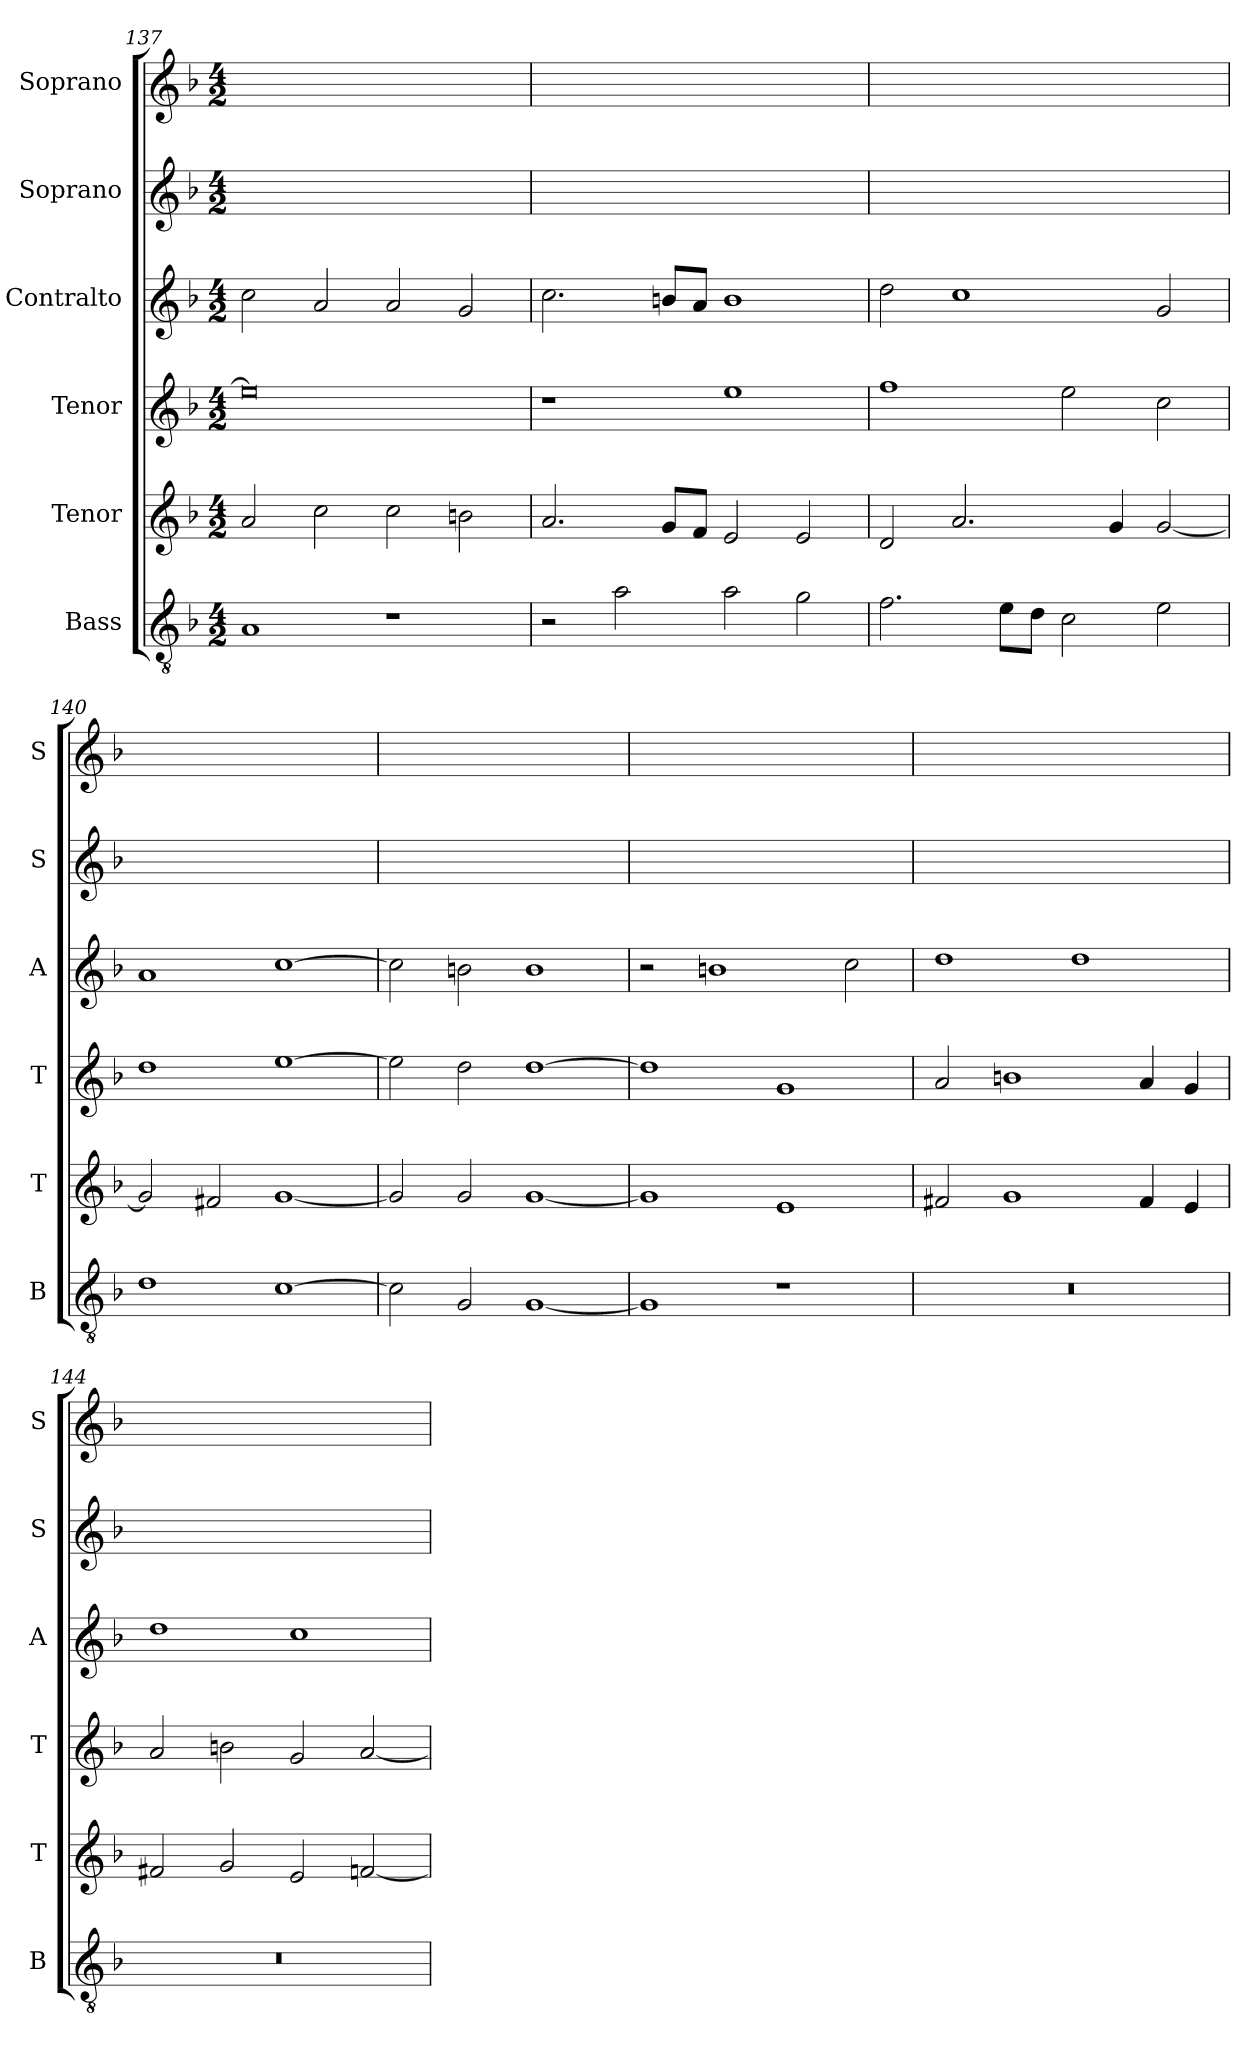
**kern	**kern	**kern	**kern	**kern	**kern
*part6	*part5	*part4	*part3	*part2	*part1
*staff6	*staff5	*staff4	*staff3	*staff2	*staff1
*I"Bass	*I"Tenor	*I"Tenor	*I"Contralto	*I"Soprano	*I"Soprano
*I'B	*I'T	*I'T	*I'A	*I'S	*I'S
*clefGv2	*clefG2	*clefG2	*clefG2	*clefG2	*clefG2
*k[b-]	*k[b-]	*k[b-]	*k[b-]	*k[b-]	*k[b-]
*M4/2	*M4/2	*M4/2	*M4/2	*M4/2	*M4/2
=137	=137	=137	=137	=137	=137
1A	2a	0ee]	2cc	0ryy	0ryy
.	2cc	.	2a	.	.
1r	2cc	.	2a	.	.
.	2bn	.	2g	.	.
=138	=138	=138	=138	=138	=138
2r	2.a	1r	2.cc	0ryy	0ryy
2a	.	.	.	.	.
.	8g/L	.	8bn/L	.	.
.	8f/J	.	8a/J	.	.
2a	2e	1ee	1b	.	.
2g	2e	.	.	.	.
=139	=139	=139	=139	=139	=139
2.f	2d	1ff	2dd	0ryy	0ryy
.	2.a	.	1cc	.	.
8e\L	.	.	.	.	.
8d\J	.	.	.	.	.
2c	.	2ee	.	.	.
.	4g	.	.	.	.
2e	[2g	2cc	2g	.	.
=140	=140	=140	=140	=140	=140
1d	2g]	1dd	1a	0ryy	0ryy
.	2f#X	.	.	.	.
[1c	[1g	[1ee	[1cc	.	.
=141	=141	=141	=141	=141	=141
2c]	2g]	2ee]	2cc]	0ryy	0ryy
2G	2g	2dd	2bn	.	.
[1G	[1g	[1dd	1b	.	.
=142	=142	=142	=142	=142	=142
1G]	1g]	1dd]	2r	0ryy	0ryy
.	.	.	1bn	.	.
1r	1e	1g	.	.	.
.	.	.	2cc	.	.
=143	=143	=143	=143	=143	=143
0r	2f#X	2a	1dd	0ryy	0ryy
.	1g	1bn	.	.	.
.	.	.	1dd	.	.
.	4f#	4a	.	.	.
.	4e	4g	.	.	.
=144	=144	=144	=144	=144	=144
0r	2f#X	2a	1dd	0ryy	0ryy
.	2g	2bn	.	.	.
.	2e	2g	1cc	.	.
.	[2fn	[2a	.	.	.
=	=	=	=	=	=
*-	*-	*-	*-	*-	*-
